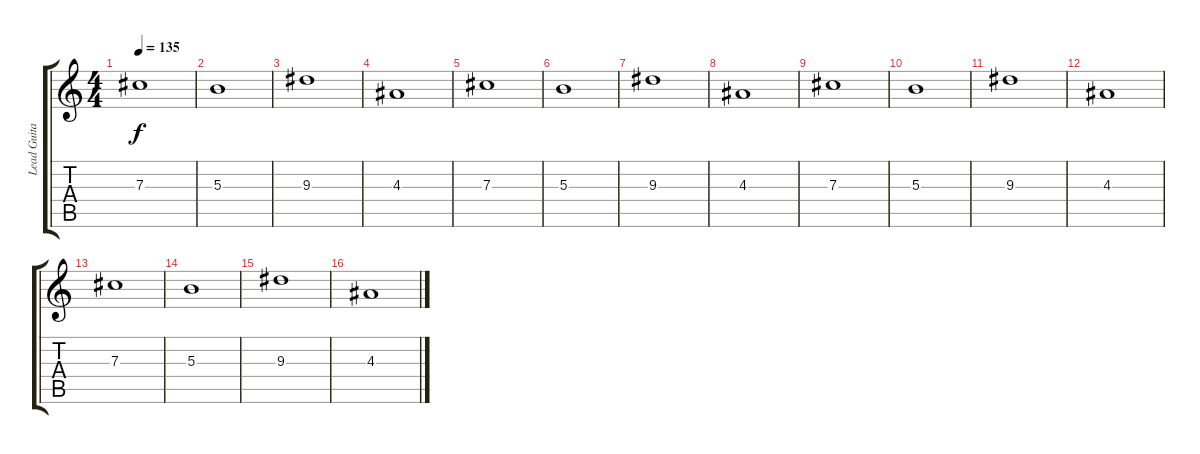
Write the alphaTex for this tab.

\track ("Lead Guitar 2" "Lead Guita") {instrument distortionguitar}
\staff {score tabs}
\tuning (Eb4 Bb3 Gb3 Db3 Ab2 Eb2) {hide}
\ts (4 4)
\tempo 135
\clef g2
\ks c
7.3.1{dy f} |
5.3.1 |
9.3.1 |
4.3.1 |
7.3.1 |
5.3.1 |
9.3.1 |
4.3.1 |
7.3.1 |
5.3.1 |
9.3.1 |
4.3.1 |
7.3.1 |
5.3.1 |
9.3.1 |
4.3.1
